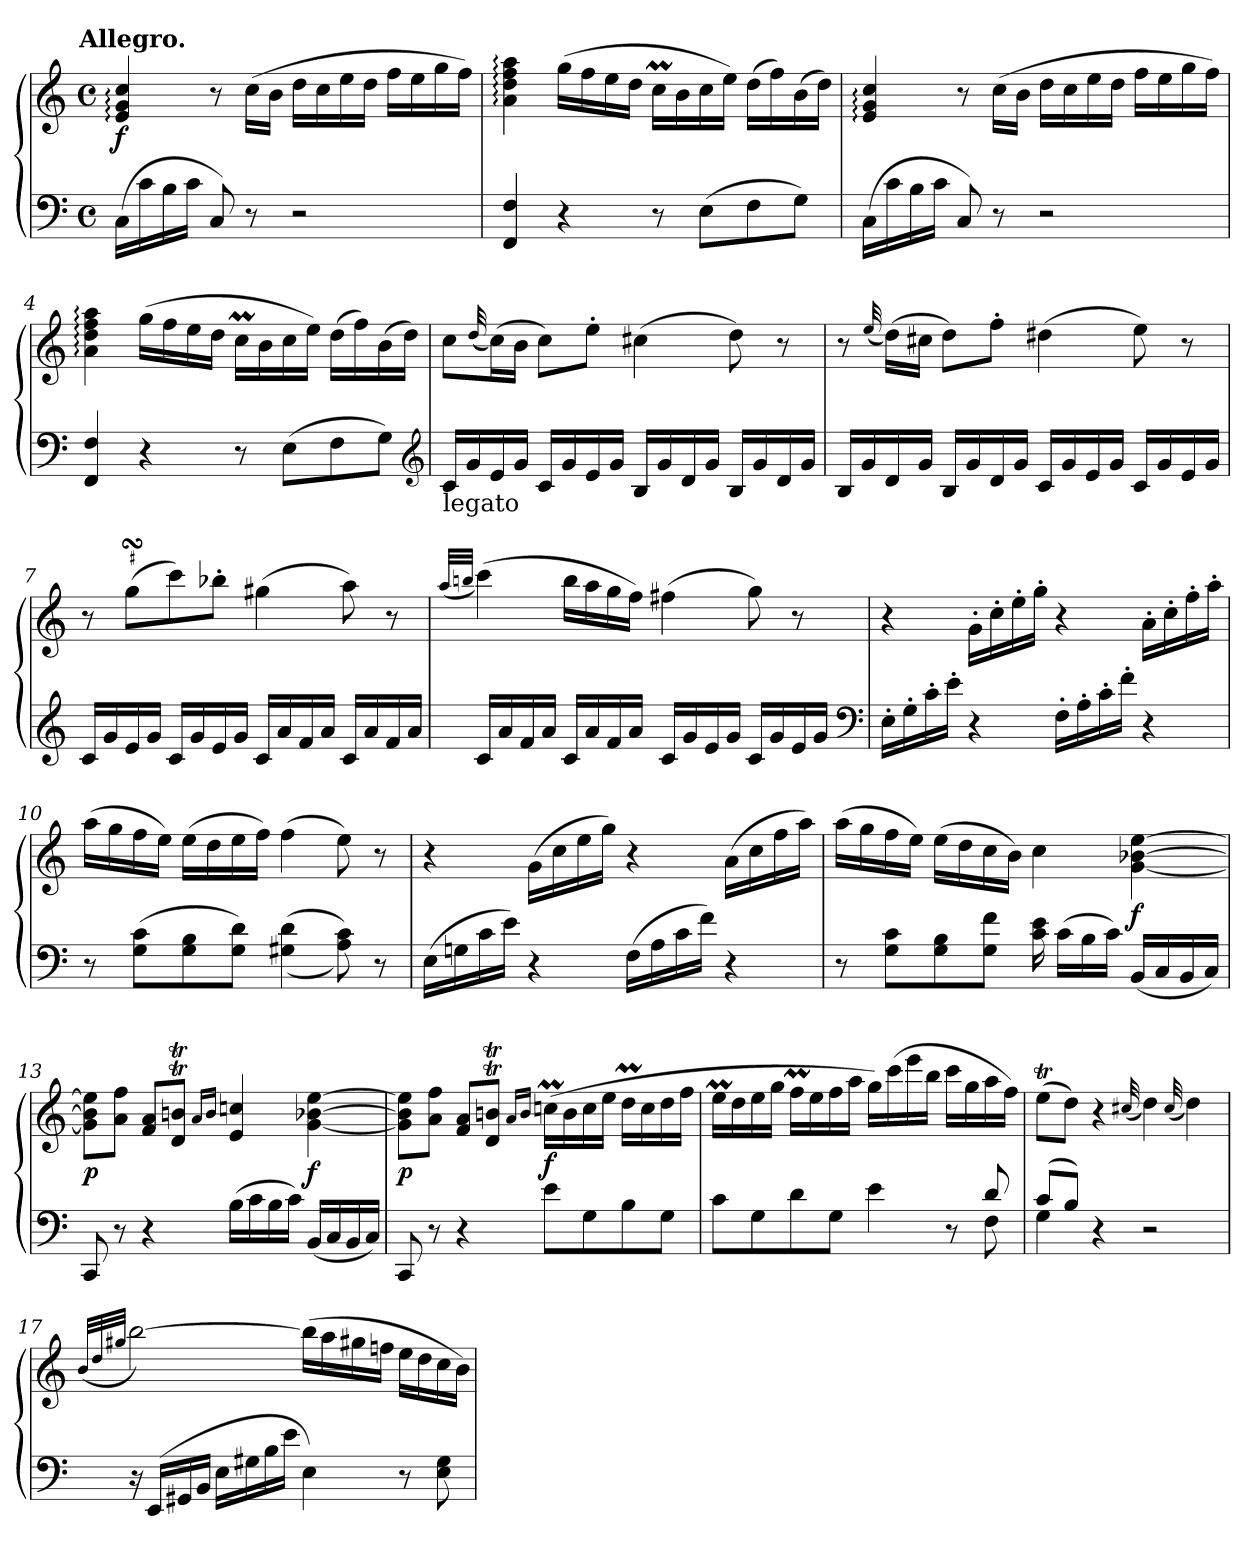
**kern	**kern	**dynam
*part1	*part1	*part1
*staff2	*staff1	*staff1/2
*clefF4	*clefG2	*
*k[]	*k[]	*
*C:	*C:	*
!!LO:TX:omd:t=Allegro.
*M4/4	*M4/4	*
*met(c)	*met(c)	*
*MM120	*MM120	*
=1	=1	=1
(16CLL	4e: 4g: 4cc:	f
16c	.	.
16B	.	.
16cJJ	.	.
8C)	8r	.
8r	(16ccLL	.
.	16bJJ	.
2r	16ddLL	.
.	16cc	.
.	16ee	.
.	16ddJJ	.
.	16ffLL	.
.	16ee	.
.	16gg	.
.	16ffJJ)	.
=2	=2	=2
4FF 4F	4a: 4dd: 4ff: 4aa:	.
4r	(16ggLL	.
.	16ff	.
.	16ee	.
.	16ddJJ	.
8r	16ccMLL	.
.	16b	.
(8EL	16cc	.
.	16eeJJ)	.
8F	(16ddLL	.
.	16ff)	.
8GJ)	(16b	.
.	16ddJJ)	.
=3	=3	=3
(16CLL	4e: 4g: 4cc:	.
16c	.	.
16B	.	.
16cJJ	.	.
8C)	8r	.
8r	(16ccLL	.
.	16bJJ	.
2r	16ddLL	.
.	16cc	.
.	16ee	.
.	16ddJJ	.
.	16ffLL	.
.	16ee	.
.	16gg	.
.	16ffJJ)	.
!!LO:LB:g=z
=4	=4	=4
4FF 4F	4a: 4dd: 4ff: 4aa:	.
4r	(16ggLL	.
.	16ff	.
.	16ee	.
.	16ddJJ	.
8r	16ccMLL	.
.	16b	.
(8EL	16cc	.
.	16eeJJ)	.
8F	(16ddLL	.
.	16ff)	.
8GJ)	(16b	.
.	16ddJJ)	.
*clefG2	*	*
=5	=5	=5
!LO:TX:b:t=legato	!	!
16cLL	8ccL	.
16g	.	.
.	(32qqdd/	.
16e	(16ccL)	.
16gJJ	16bJJ	.
16cLL	8ccL)	.
16g	.	.
16e	8ee'J	.
16gJJ	.	.
16BLL	(4cc#X	.
16g	.	.
16d	.	.
16gJJ	.	.
16BLL	8dd)	.
16g	.	.
16d	8r	.
16gJJ	.	.
=6	=6	=6
16BLL	8r	.
16g	.	.
.	(32qqee/	.
16d	(16ddLL)	.
16gJJ	16cc#XJJ	.
16BLL	8ddL)	.
16g	.	.
16d	8ff'J	.
16gJJ	.	.
16cLL	(4dd#X	.
16g	.	.
16e	.	.
16gJJ	.	.
16cLL	8ee)	.
16g	.	.
16e	8r	.
16gJJ	.	.
!!LO:LB:g=z
=7	=7	=7
16cLL	8r	.
16g	.	.
!	!LO:TURN:lacc=#	!
16e	(8ggsSSsL	.
16gJJ	.	.
16cLL	8ccc)	.
16g	.	.
16e	8bb-X'J	.
16gJJ	.	.
16cLL	(4gg#X	.
16a	.	.
16f	.	.
16aJJ	.	.
16cLL	8aa)	.
16a	.	.
16f	8r	.
16aJJ	.	.
=8	=8	=8
.	(32qaa/LLL	.
.	32qbbn/JJJ	.
16cLL	(4ccc)	.
16a	.	.
16f	.	.
16aJJ	.	.
16cLL	16bbLL	.
16a	16aa	.
16f	16gg	.
16aJJ	16ffJJ)	.
16cLL	(4ff#X	.
16g	.	.
16e	.	.
16gJJ	.	.
16cLL	8gg)	.
16g	.	.
16e	8r	.
16gJJ	.	.
*clefF4	*	*
=9	=9	=9
16E'LL	4r	.
16G'	.	.
16c'	.	.
16e'JJ	.	.
4r	16g'LL	.
.	16cc'	.
.	16ee'	.
.	16gg'JJ	.
16F'LL	4r	.
16A'	.	.
16c'	.	.
16f'JJ	.	.
4r	16a'LL	.
.	16cc'	.
.	16ff'	.
.	16aa'JJ	.
!!LO:LB:g=z
=10	=10	=10
8r	(16aaLL	.
.	16gg	.
(8G 8cL	16ff	.
.	16eeJJ)	.
8G 8B	(16eeLL	.
.	16dd	.
8G 8dJ)	16ee	.
.	16ffJJ)	.
(<(>4G#X 4d	(4ff	.
8A 8c))	8ee)	.
8r	8r	.
=11	=11	=11
(16ELL	4r	.
16Gn	.	.
16c	.	.
16eJJ)	.	.
4r	(16gLL	.
.	16cc	.
.	16ee	.
.	16ggJJ)	.
(16FLL	4r	.
16A	.	.
16c	.	.
16fJJ)	.	.
4r	(16aLL	.
.	16cc	.
.	16ff	.
.	16aaJJ)	.
=12	=12	=12
8r	(16aaLL	.
.	16gg	.
8G 8cL	16ff	.
.	16eeJJ)	.
8G 8B	(16eeLL	.
.	16dd	.
8G 8fJ	16cc	.
.	16bJJ)	.
16c 16e	4cc	.
(16cLL	.	.
16B	.	.
16cJJ)	.	.
(16BBLL	[4g [4b-X [4ee	f
16C	.	.
16BB	.	.
16CJJ)	.	.
!!LO:LB:g=z
=13	=13	=13
8CC	8g] 8b-] 8ee]L	p
8r	8a 8ffJ	.
4r	8f 8aL	.
.	8dT 8bnTJ	.
.	16qa/LL	.
.	16qb/JJ	.
(16BLL	4e 4cc	.
16c	.	.
16B	.	.
16cJJ)	.	.
(16BBLL	[4g [4b-X [4ee	f
16C	.	.
16BB	.	.
16CJJ)	.	.
=14	=14	=14
8CC	8g] 8b-] 8ee]L	p
8r	8a 8ffJ	.
4r	8f 8aL	.
.	8dT 8bnTJ	.
.	16qa/LL	.
.	16qb/JJ	.
8eL	(16ccMLL	f
.	16b	.
8G	16cc	.
.	16eeJJ	.
8B	16ddMLL	.
.	16cc	.
8GJ	16dd	.
.	16ffJJ	.
=15	=15	=15
*^	*	*
2.ryy	8cL	16eemLL	.
.	.	16dd	.
.	8G	16ee	.
.	.	16ggJJ	.
.	8d	16ffMLL	.
.	.	16ee	.
.	8GJ	16ff	.
.	.	16aaJJ	.
.	4e	16ggLL)	.
.	.	(16ccc	.
.	.	16eee	.
.	.	16bbJJ	.
8r	8ryy	16cccLL	.
.	.	16gg	.
8d	8F	16aa	.
.	.	16ffJJ)	.
=16	=16	=16	=16
(8cL	4G	(8eetL	.
8BJ)	.	8ddJ)	.
2.ryy	4r	4r	.
.	.	(32qqcc#X/	.
.	2r	4dd)	.
.	.	(32qqcc#/	.
.	.	4dd)	.
*v	*v	*	*
!!LO:LB:g=z
=17	=17	=17
.	(>32qb/LLL	.
.	32qdd/	.
.	32qgg#X/JJJ	.
16r	[2bb)	.
(>16EELL	.	.
16GG#X	.	.
16BBJJ	.	.
16ELL	.	.
16G#X	.	.
16B	.	.
16eJJ	.	.
4E)	(16bbLL]	.
.	16aa	.
.	16gg#X	.
.	16ffnJJ	.
8r	16eeLL	.
.	16dd	.
8E 8G#	16cc	.
.	16bJJ)	.
=	=	=
*-	*-	*-
